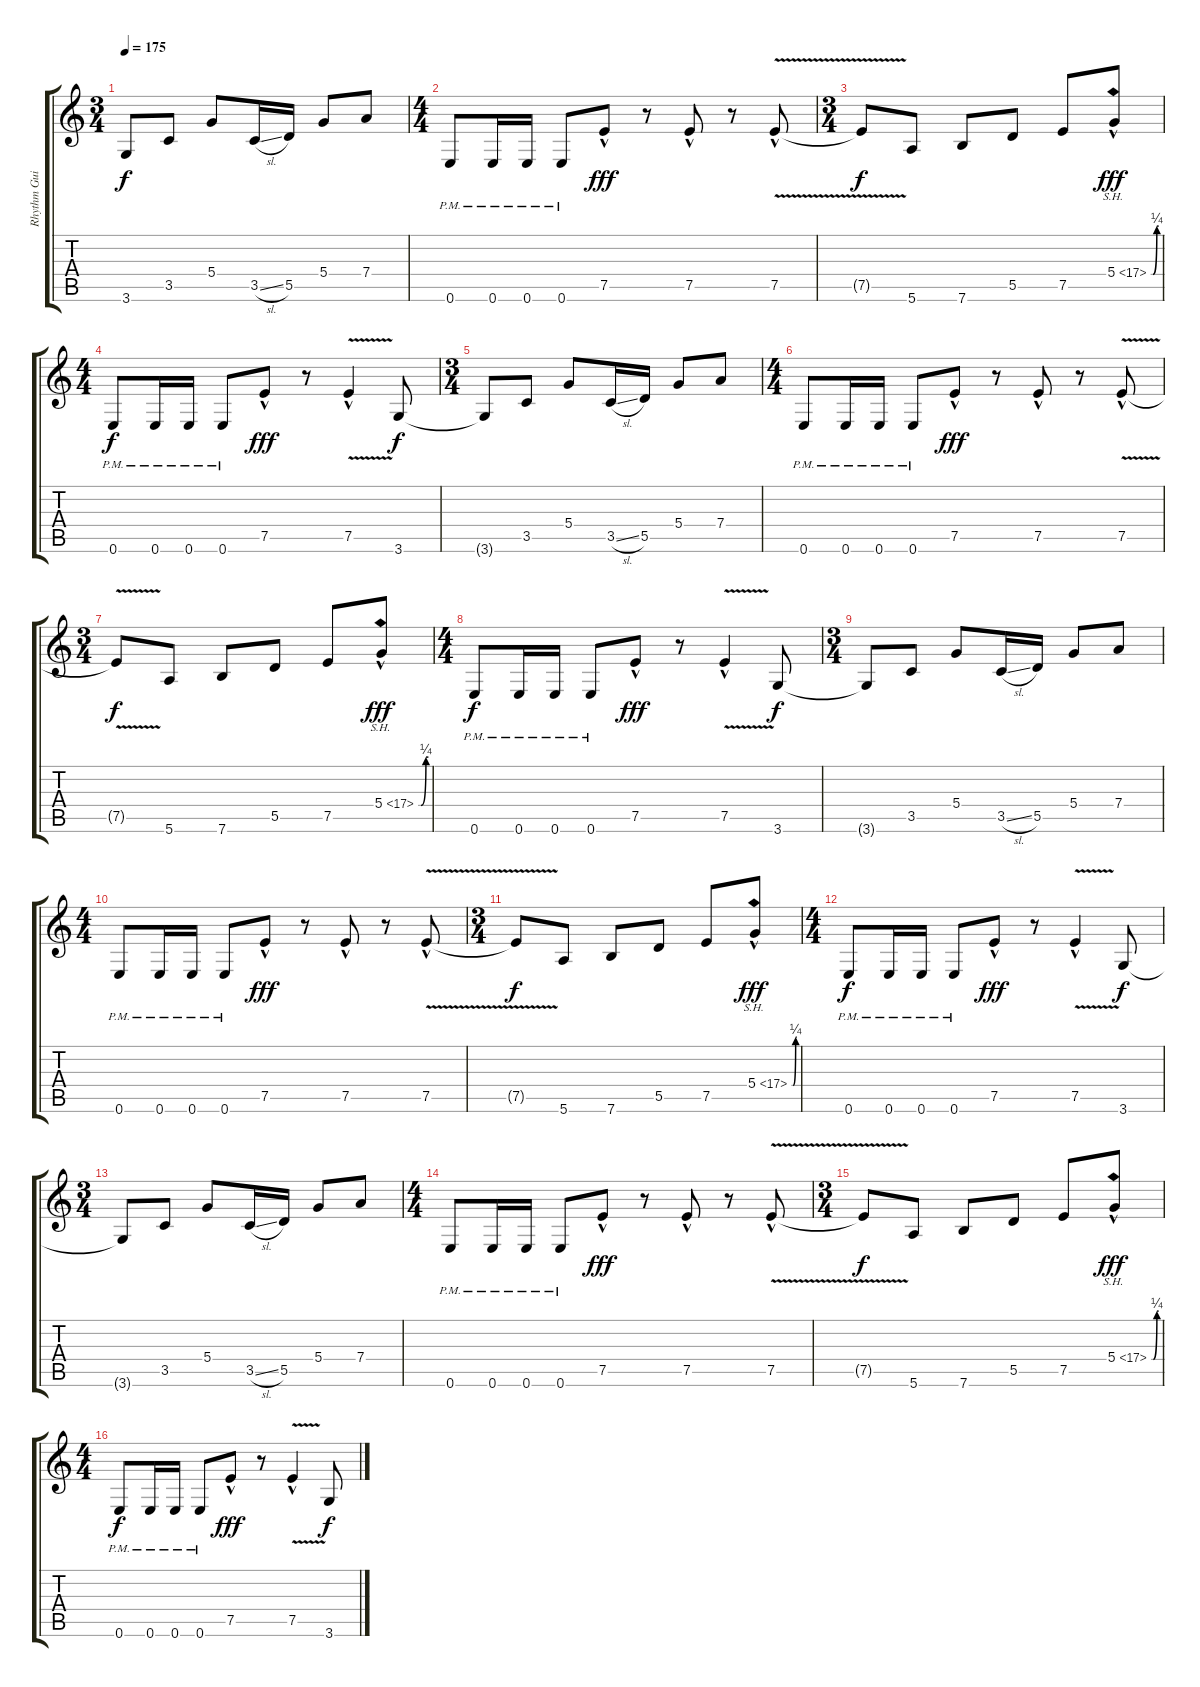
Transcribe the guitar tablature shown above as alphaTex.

\track ("Rhythm Guitar 1" "Rhythm Gui") {instrument distortionguitar}
\staff {score tabs}
\tuning (E4 B3 G3 D3 A2 E2) {hide}
\ts (3 4)
\tempo 175
\clef g2
\ks c
3.6{t}.8{dy f} 3.5.8 5.4.8 3.5{sl}.16 5.5.16 5.4.8 7.4.8 |
\ts (4 4)
0.6{pm}.8 0.6{pm}.16 0.6{pm}.16 0.6{pm}.8 7.5{hac}.8{dy fff} r.8 7.5{hac}.8 r.8 7.5{v hac}.8 |
\ts (3 4)
7.5{t}.8{dy f} 5.6.8 7.6.8 5.5.8 7.5.8 5.4{be (custom 0 0 15 0 45 1 60 1) sh 12 hac}.8{dy fff} |
\ts (4 4)
0.6{pm}.8{dy f} 0.6{pm}.16 0.6{pm}.16 0.6{pm}.8 7.5{hac}.8{dy fff} r.8 7.5{v hac}.4 3.6.8{dy f} |
\ts (3 4)
3.6{t}.8 3.5.8 5.4.8 3.5{sl}.16 5.5.16 5.4.8 7.4.8 |
\ts (4 4)
0.6{pm}.8 0.6{pm}.16 0.6{pm}.16 0.6{pm}.8 7.5{hac}.8{dy fff} r.8 7.5{hac}.8 r.8 7.5{v hac}.8 |
\ts (3 4)
7.5{t}.8{dy f} 5.6.8 7.6.8 5.5.8 7.5.8 5.4{be (custom 0 0 15 0 45 1 60 1) sh 12 hac}.8{dy fff} |
\ts (4 4)
0.6{pm}.8{dy f} 0.6{pm}.16 0.6{pm}.16 0.6{pm}.8 7.5{hac}.8{dy fff} r.8 7.5{v hac}.4 3.6.8{dy f} |
\ts (3 4)
3.6{t}.8 3.5.8 5.4.8 3.5{sl}.16 5.5.16 5.4.8 7.4.8 |
\ts (4 4)
0.6{pm}.8 0.6{pm}.16 0.6{pm}.16 0.6{pm}.8 7.5{hac}.8{dy fff} r.8 7.5{hac}.8 r.8 7.5{v hac}.8 |
\ts (3 4)
7.5{t}.8{dy f} 5.6.8 7.6.8 5.5.8 7.5.8 5.4{be (custom 0 0 15 0 45 1 60 1) sh 12 hac}.8{dy fff} |
\ts (4 4)
0.6{pm}.8{dy f} 0.6{pm}.16 0.6{pm}.16 0.6{pm}.8 7.5{hac}.8{dy fff} r.8 7.5{v hac}.4 3.6.8{dy f} |
\ts (3 4)
3.6{t}.8 3.5.8 5.4.8 3.5{sl}.16 5.5.16 5.4.8 7.4.8 |
\ts (4 4)
0.6{pm}.8 0.6{pm}.16 0.6{pm}.16 0.6{pm}.8 7.5{hac}.8{dy fff} r.8 7.5{hac}.8 r.8 7.5{v hac}.8 |
\ts (3 4)
7.5{t}.8{dy f} 5.6.8 7.6.8 5.5.8 7.5.8 5.4{be (custom 0 0 15 0 45 1 60 1) sh 12 hac}.8{dy fff} |
\ts (4 4)
0.6{pm}.8{dy f} 0.6{pm}.16 0.6{pm}.16 0.6{pm}.8 7.5{hac}.8{dy fff} r.8 7.5{v hac}.4 3.6.8{dy f}
